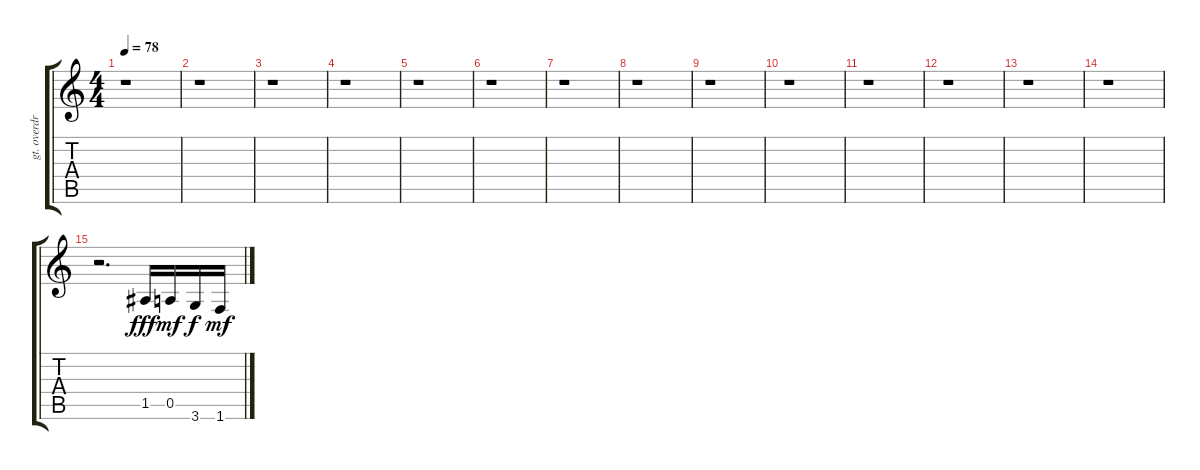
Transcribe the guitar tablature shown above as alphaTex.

\track ("gt. overdriven" "gt. overdr") {instrument overdrivenguitar}
\staff {score tabs}
\tuning (E4 B3 G3 D3 A2 E2) {hide}
\ts (4 4)
\tempo 78
\clef g2
\ks c
r.1{dy fff} |
r.1 |
r.1 |
r.1 |
r.1 |
r.1 |
r.1 |
r.1 |
r.1 |
r.1 |
r.1 |
r.1 |
r.1 |
r.1 |
r.2{d} 1.5.16 0.5.16{dy mf} 3.6.16{dy f} 1.6.16{dy mf}
